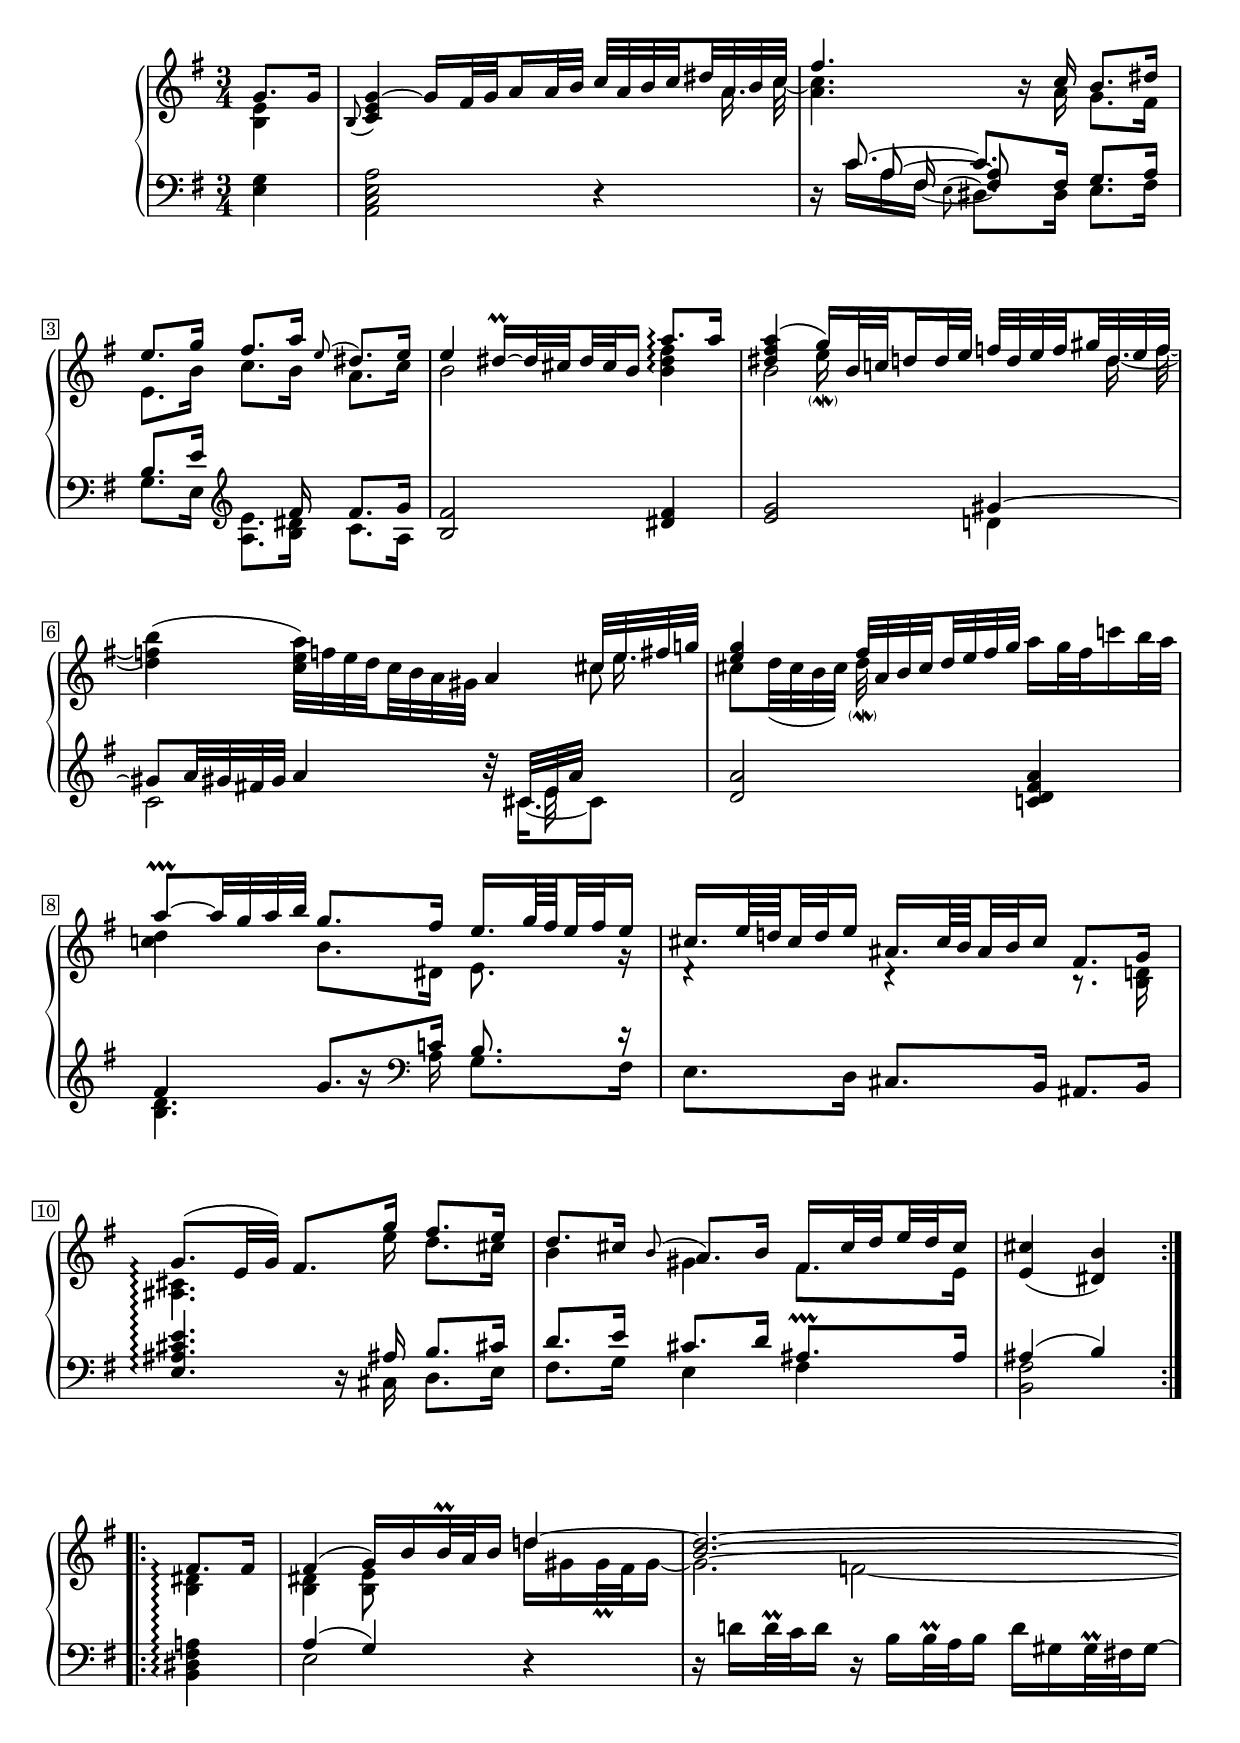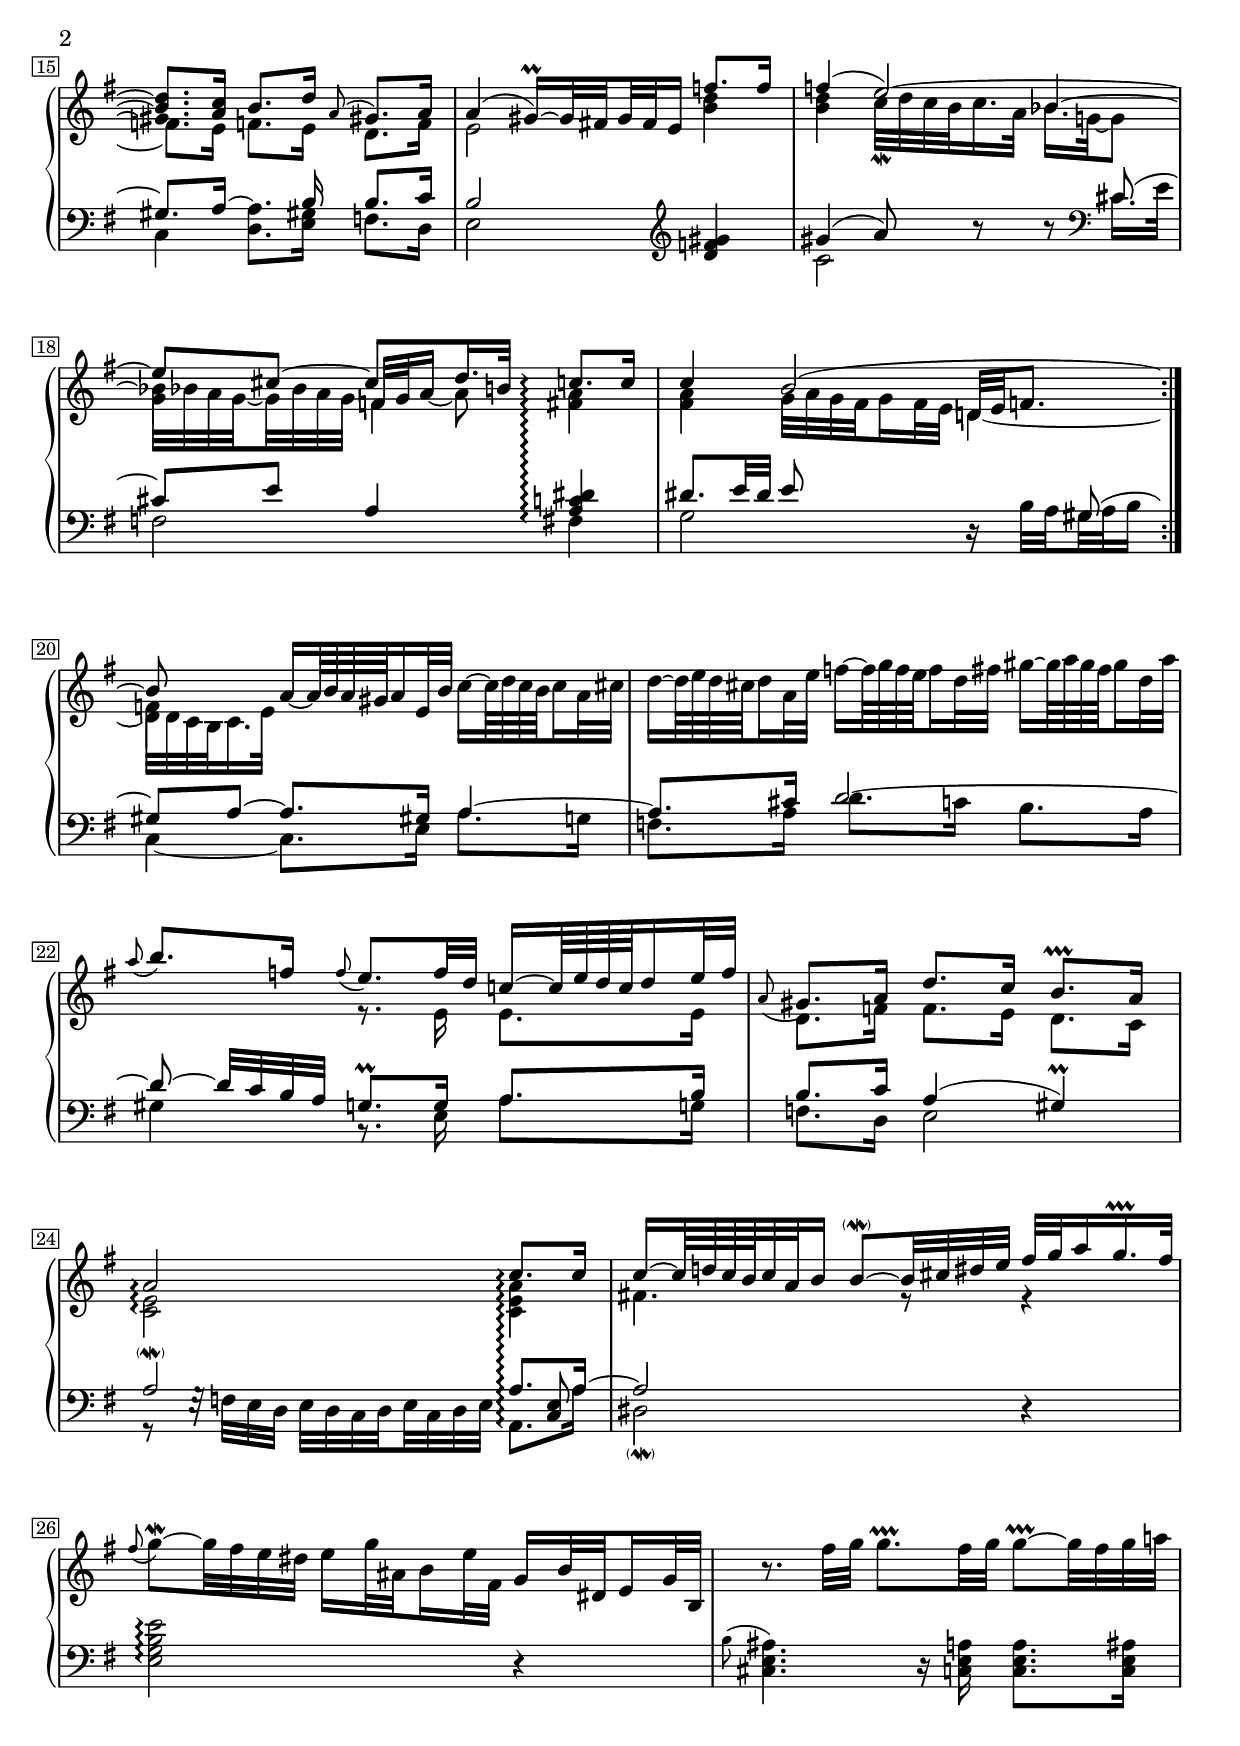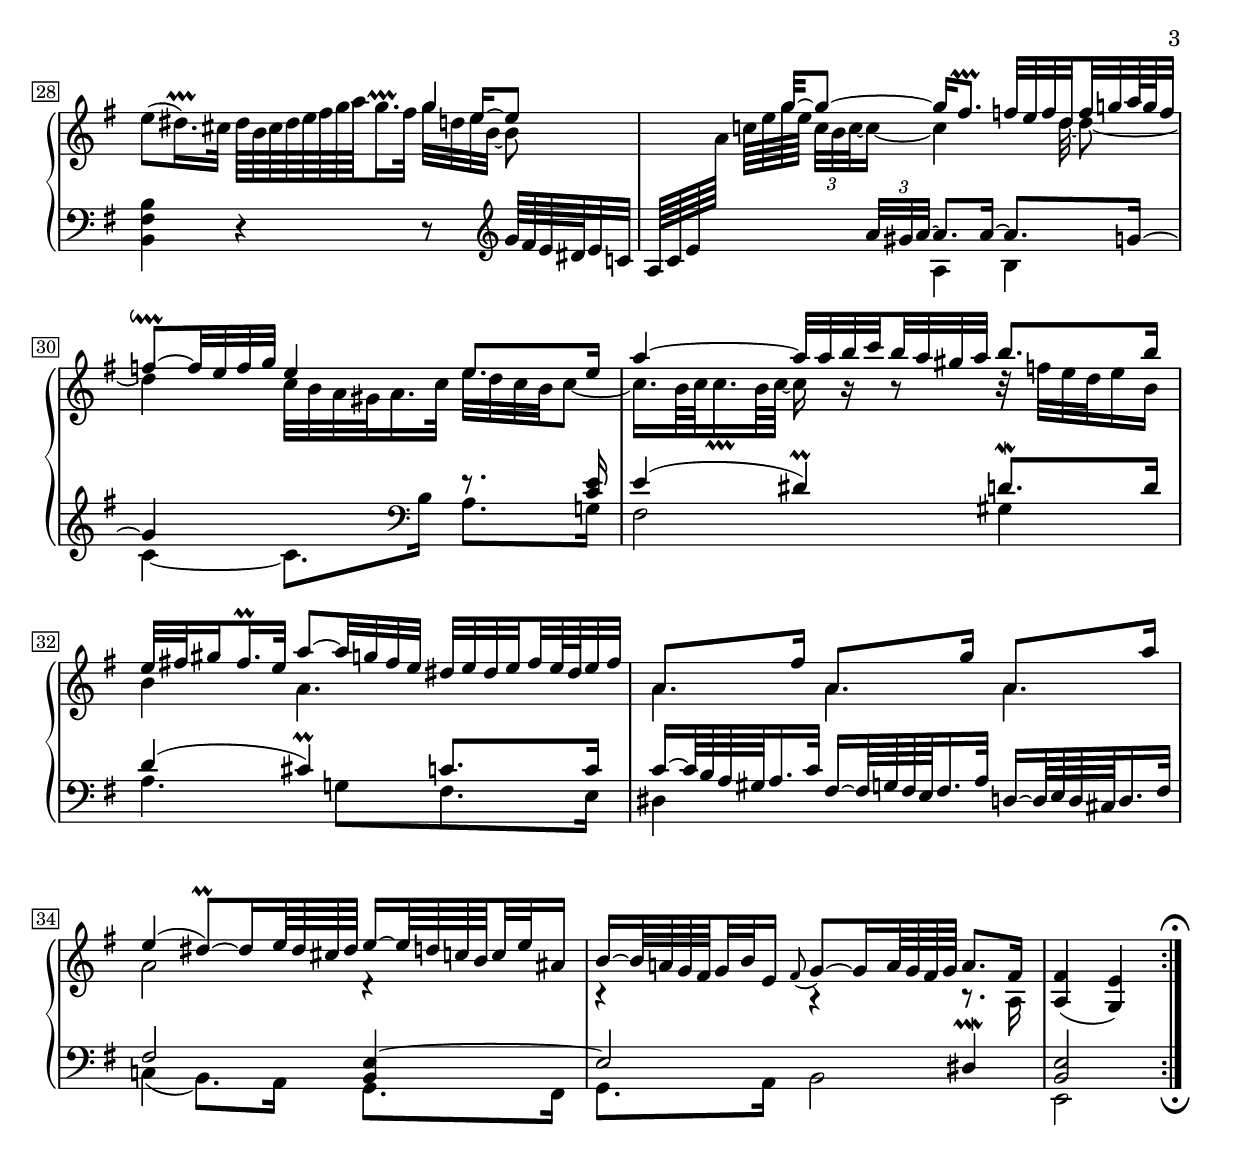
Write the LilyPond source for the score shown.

Global = {
  \key e \minor
  \time 3/4
  \include "../global.ly"
}

bottom = { \change Staff = "lower" \stemUp }
top = { \change Staff = "upper" \stemDown }

Sopran = \context Voice = "one" \relative c'' {
  \voiceOne
  \override MultiMeasureRest.staff-position = #-2
  \override Rest.staff-position = #0
  \set baseMoment = #(ly:make-moment 1/8)
  \stemUp\slurNeutral\tieUp
  \repeat volta 2 {
    \partial 4 { g8. g16 }
  %1
  | \set subdivideBeams = ##t
    \appoggiatura b,8 <c e g>4~ g'16[ fis32 g a16 a32 b] c[ a b c dis a b c]
  | fis4. r16 c b8.[ dis16]
  | e8.[ g16] fis8.[ a16] \slurUp\appoggiatura e8 dis8.[ e16]
  | e4 dis16~\prall[ dis32 cis dis cis b16] a'8.[ 16]
  %5
  | <dis, fis a>4( g16)[ b,32 c! d!16 d32 e] f![ d e f gis d e f]
  | s2 a,4*1/2 cis32[ e fis g!]
  | <e g>4 fis32[ a, b cis d e fis g] s4
  | a8~\prallprall[ a32 g a b] g8.[ fis16]
    \set subdivideBeams = ##t
    e16.[ g64 fis e32 fis e16]
  | cis16.[ e64 d! cis32 d e16] ais,16.[ cis64 b ais32 b cis16] fis,8.[ g16]
  %10
  | g8.\arpeggio[( e32 g]) fis8.[ g'16] fis8.[ e16]
  | d8.[ cis16] \appoggiatura b8 a8.[ b16] fis16[ cis'32 d e d cis16]
  | <e, cis'>4_( <dis b'>)
    \set subdivideBeams = ##f
  }
  \repeat volta 2 {
    \partial 4 { fis8.\arpeggio[ 16] }
  | fis4( g16)[ b b32\prall a b16] d!4~
  | <b d>2.~
  %15
  | <b d>8.[ <a c>16] b8.[ d16] \appoggiatura a8 gis8.[ a16]
  | \set subdivideBeams = ##t
    a4( gis16)\prall~[ gis32 fis! gis fis e16] f'!8.[ f16]
    \set subdivideBeams = ##f
  | f!4( e2~)
  | e8[ cis~] cis[ d16. b!32]
    \once\override NoteColumn.force-hshift = #3.5 c!8.\arpeggio[ c16]
  | c4
    \shape #'((0 . 0.5) (0 . 1.4) (0 . 1.8) (0 . 1.2)) Tie
    b2~
  %20
  | b8 s a16_~[ a64 b a gis a16 e32 b'] s4
  | s2.
  | \slurDown \appoggiatura a'8 b8.[ f!16] \appoggiatura f8 e8.[ f32 d]
    \override Stem.details.beamed-lengths = #'(6)
    c16~[ c64 e d c d16 e32 f]
    \revert Stem.details.beamed-lengths
  | \appoggiatura a,8 gis8.[ a16] d8.[ c16] b8.\prallprall[ a16]
  | a2\arpeggio c8.\arpeggio[ c16]
  %25
  | c16~[ c64 d! c b c32 a b16] b8~\parenthesize\mordent[ b32 cis dis e] fis[ g a16 g16.\prallprall fis32]
  | s2
    \set subdivideBeams = ##t
    g,16[ b32 dis, e16 g32 b,]
    \set subdivideBeams = ##f
  | s2.
  | s2 g''4*1/4 e16~[ e8]
  | s16. g32~ 8~ 16 fis8.\prallprall
    \set subdivideBeams = ##t
    f!32[ e f d f g! a64 g f32]
    \set subdivideBeams = ##f
  %30
  | f!8~\downprall[ 32 e f g] e4 e8.[ 16]
  | \set subdivideBeams = ##t
    a4~ a32[ a b c b a gis a] b8.[ b16]
  | e,32[ fis gis16 fis16.\prall e32] a8~[ a32 g! fis e] dis[ e dis e fis e64 dis e32 fis]
  | a,8.[ fis'16] a,8.[ g'16] a,8.[ a'16]
  | \slurUp\tieUp e4( dis8~\prall)[ dis16 e64 dis cis dis] e16~[ e64 d! c! b c32 e ais,16]
  %35
  | b16~[ b64 a! g fis g32 b e,16] \slurDown \appoggiatura fis8 g8~[ g16 a64 g fis g] a8.[ fis16]
    \set subdivideBeams = ##f
  | <a, fis'>4_( <g e'>)
    \override Score.TextMark.self-alignment-X = #CENTER
    \textEndMark \markup { \musicglyph "scripts.ufermata" }
  }
  \fine
}

Alto = \context Voice = "Two" \relative c' {
  \voiceTwo
  \override Rest.staff-position = #0
  \set baseMoment = #(ly:make-moment 1/8)
  \mergeDifferentlyDottedOn
  \stemDown
  \repeat volta 2 {
    \partial 4 { <b e>4 }
  %1
  | s2 s8 s32 << { \stemDown a'16. } \\ { \stemDown s16 c32~ } >>
  | << \\ <a c>4. >> s16 a g8.[ fis16]
  | e8.[ b'16] c8.[ b16] a8.[ c16]
  | b2
    \once\override Arpeggio.positions = #'(0 . 3.5)
    <b dis fis>4\arpeggio
  %5
  | b2*1/2 e16_\parenthesize\mordent s8. s8 s32 << { \stemDown d16._~ } \\ { \stemDown s16 f32_~ } >>
  | << {
      \stemDown d4 s2
    } \\ {
      \stemDown <f b>4^(
      \set baseMoment = #(ly:make-moment 1/8)
      \set subdivideBeams = ##t
      <c e a>32)[ f e d c b a gis]
      \set subdivideBeams = ##f
      s8 \autoBeamOff cis8*1/4 e16. \autoBeamOn
    } >>
  | cis8[ d32( cis b cis)] d32_\parenthesize\mordent s32 s8. a'16[ g32 fis c'!16 b32 a]
  | <c, d>4 b8.[ dis,16] e8. g16\rest
  | d4\rest c4\rest b8.\rest <b d>16
  %10
  | <ais cis>4.\arpeggio s16 e'' d8.[ cis16]
  | b4 gis fis8.[ e16]
  | s2
  }
  \repeat volta 2 {
    \partial 4 { <b dis!>4\arpeggio }
  | <b dis>4 <b e>8 s d'!16[ gis, gis32_\prall fis gis16~]
    << {
  |   gis2.^~
  |   \stemUp \once\omit Flag \once\omit Stem \once\override NoteColumn.force-hshift = #0 gis8. s16 s2
    }
    \new Voice {
      \voiceTwo
  |   s4 f!2~
  |   \once\override NoteColumn.force-hshift = #0.8 f8.[ e16] f8.[ e16] d8.[ f16]
    }
    >>
  %16
  | \stemDown e2 <b' d>4
    << {
  |   q c32_\mordent[ d c b c16. a32] bes16.[ g!32~ g8]
  |   \set subdivideBeams = ##t
      g32[ bes a g~ g bes a g]
      \set subdivideBeams = ##f
      \stemUp
      << {
        \once\override NoteColumn.force-hshift = #0.5 f!32[ g a16_~] \stemDown a8
      } \\ {
        \once\override NoteColumn.force-hshift = #0.5 f4
      } >>
      \once\override NoteColumn.force-hshift = #3.5 \stemDown <fis a>4\arpeggio
    }
    \new Voice {
      \voiceOne
  |   s2 bes4~
  |   \stemDown \once\omit Flag bes16 s8. s2
    }
    >>
  | <fis a>4
    \set subdivideBeams = ##t
    g32[ a g fis g16 fis32 e] << { d32 e f!8. } \\ d4~ >>
    \set subdivideBeams = ##f
  }
  %20
  | << \stemDown \once\omit Flag f32 \\ { d d c b c16. e32 } >> s4
    \set subdivideBeams = ##t
    \tieUp c'16~[ c64 d c b c16 a32 cis]
  | d16~[ d64 e d cis d16 a32 e'] f!16~[ f64 g f e f16 d32 fis] gis16~[ gis64 a gis fis gis16 d32 a']
    \set subdivideBeams = ##f
  | s4 e,8.\rest e16 e8.[ 16]
  | d8.[ f!16] f8.[ e16] d8.[ c16]
  | <c e>2\arpeggio <c e a>4\arpeggio
  %25
  | fis!4. e8\rest e4\rest
  | \stemUp\appoggiatura fis'8 \stemDown g8~^\mordent[ g32 fis e dis]
    \set subdivideBeams = ##t
    e16[ g32 ais, b16 e32 fis,] s4
    \set subdivideBeams = ##f
  | r8. fis'32[ g] g8.^\prallprall[ fis32 g] g8~^\prallprall[ g32 fis g a!]
  | \slurUp e8( dis16.^\prallprall) cis32]
    \set subdivideBeams = ##t
    dis64[ b cis dis e fis g a g16.^\prallprall fis32]
    \set subdivideBeams = ##f
    g32[ d e b_~] 8
  | \tieDown s16 c!64[ e g e] \omit TupletBracket \tuplet 3/2 { c32 b c~ } c16~ c4 s16.
    \autoBeamOff d32~ d8~ \autoBeamOff
  %30
  | d4 c32[ b a gis a16. c32] e32[ d c b c8~]
  | c16.[ b64 c c16._\prallprall b64 c~] c16 r r8 r32 f![ e d e16 b]
  | b4 a4. s8
  | a4 a a
  | a2 d,4\rest
  %35
  | b\rest a\rest b8.\rest a16
  | s2

}

Tenor = \context Voice = "Three" \relative c' {
  \voiceThree
  \override Rest.staff-position = #0
  \set baseMoment = #(ly:make-moment 1/8)
  \set PianoStaff.connectArpeggios = ##t
  \mergeDifferentlyDottedOn
  \stemUp
  \repeat volta 2 {
    \partial 4 { s4 }
  %1
  | s2.
  | s16 c8.~ \once\override NoteColumn.force-hshift = #0 c8.[ fis,16] g8.[ a16]
  | b8.[ e16] s8. fis16 fis8.[ g16]
  | <b, fis'>2 <dis fis>4
  %5
  | <e g>2 gis4~
  | gis8[ a32 gis fis gis] a4 r32 << { cis,[ e a] } \\ { s32 e s } >> s8
  | <d a'>2 <c! d fis a>4
  | fis4 g8.[ c,!16] b8. e16\rest
  | s4 cis,8.[ b16] ais8.[ b16]
  %10
  | <e ais cis e>4.\arpeggio s16 ais!16 b8.[ cis!16]
  | d8.[ e16] cis8.[ d16] ais8.\prallprall[ 16]
  | ais4( b)
  }
  \repeat volta 2 {
    \partial 4 { s4 }
  | a4( g) s
  | s2 s8. \once\omit Flag \once\omit Stem gis16~
  %15
  | gis8.[ a16~ ] \autoBeamOff \once\omit Flag \once\omit Stem a8. b16 \autoBeamOn b8.[ c16]
  | b2 s4
  | gis'4( a8) r r \clef bass
    \shape #'((0 . 0.8) (0 . 1) (0 . 1.5) (0 . 1.5)) Tie
    cis,8~
  | cis[ e] a,4 \once\override NoteColumn.force-hshift = #3.5 <a c dis>\arpeggio
  | dis8.[ e32 dis] e8 s4
    \shape #'((0 . 0.8) (0 . 1) (0 . 1.5) (0 . 1)) Tie
    gis,8~
  %20
  | gis[ a~] a8.[ gis16] a4~
  | a8.[ cis16] d2~
  | d8~ d32[ c b a] g8.\prall[ 16] a8.[ b16]
  | b8.[ c16] a4( gis\prall)
  | << { a2\parenthesize\mordent a8.\arpeggio[ 16~] } \\ { s2 s8  \stemUp	<c, e> } >>
  %25
  | << { a'2 s4 } \\ >>
  | s2.
  | s2.
  | s2 s8 g'64[ fis e dis e32 c!]
  | a64[ c e \top a] \bottom s8 \tuplet 3/2 { a32[ gis a~] } a8.[ 16~] a8.[ g!16~]
  %30
  | g4 s4 e8.\rest <c e>16
  | e4( dis\prall) d!8.\mordent[ d16]
  | d4( cis\prall) c!8.[ c16]
  | c16~[ c64 b a gis a16. c32] fis,16~[ fis64 g! fis e fis16. a32] d,16~[ d64 e d cis d16. fis32]
  | fis2 <b, e>4~
  %35
  | e2 dis4\prallmordent
  | <b e>2
  }
}

Bass = \context Voice = "four" \relative c {
  \voiceFour
  \override MultiMeasureRest.staff-position = #0
  \override Rest.staff-position = #0
  \set baseMoment = #(ly:make-moment 1/8)
  \stemDown\slurNeutral\tieDown
  \repeat volta 2 {
    \partial 4 { <e g>4 }
  %1
  | <a, c e a>2 r4
  | r16
    << {
      \autoBeamOff s16 a'8~ \once\override NoteColumn.force-hshift = #1 a s \autoBeamOn
    } \\ {
      s8 \stemUp fis16~ \once\override NoteColumn.force-hshift = #1 \once\omit Flag fis8 s
    } \\ {
      \stemDown c'16[ a fis] \appoggiatura e8 dis8.[ 16]
    } >>
    e8.[ fis16]
  | g8.[ e16] \clef treble <a e'>8.[ <b dis>16] c8.[ a16]
  | s2.
  %5
  | s2 d4
  | c2 s32 cis16.~[ cis8]
  | s2.
  | <b d>4. r16 \clef bass a16 g8.[ fis16]
  | e8.[ d16] s2
  %10
  | s4. r16 cis d8.[ e16]
  | fis8.[ g16] e4 fis
  | <b, fis'>2
  }
  \repeat volta 2 {
    \partial 4 { <b dis fis a>4\arpeggio }
  | e2 r4
  | r16 d'16[ d32^\prall c d16] r16 b16[ b32^\prall a b16] d16[ gis, gis32^\prall fis gis16]
  %15
  | c,4 <d a'>8.[ <e gis>16] f!8.[ d16]
  | e2 \clef treble \stemUp <d' f! gis>4
  | \stemDown c2 s8 cis16.[ e32]
  | f,!2 \once\override NoteColumn.force-hshift = #3.5 fis4\arpeggio
  | g2
    \set subdivideBeams = ##t
    r16 b32[ a gis a b16]
    \set subdivideBeams = ##f
  %20
  | c,4~ c8.[ e16] a8.[ g!16]
  | f!8.[ a16] d8.[ c!16] b8.[ a16]
  | gis4 b,8.\rest e16 a8.[ g!16]
  | f!8.[ d16] e2
  | g,8\rest e'32\rest f![ e d]
    \set subdivideBeams = ##t
    e[ d c d e c d e] a,8.\arpeggio[ a'16]
    \set subdivideBeams = ##f
  %25
  | dis,2_\parenthesize\mordent r4
  | <e g b e>2\arpeggio r4
  | \appoggiatura b'8 <cis, e ais>4. r16 <c! e a!> q8.[ <c e ais>16]
  | <b fis' b>4 r r8 \clef treble s8
  | s4 a'4 b
  %30
  | c~ 8. \clef bass b16 a8.[ g16]
  | fis2 gis4
  | a4. g!8[ fis8. e16]
  | dis4 s2
  | c!4_( b8.) a16] g8.[ fis16]
  %35
  | g8.[ a16] b2
  | e,2
    \tweak direction #DOWN
    \textEndMark \markup { \musicglyph "scripts.dfermata" }
  }
  \fine
}

\score {
  \new PianoStaff
  <<
    \accidentalStyle Score.piano
    \context Staff = "upper" <<
      \set Staff.midiInstrument = #"acoustic grand"
      \Global
      \clef treble
      \Sopran
      \Alto
    >>
    \context Staff = "lower" <<
      \set Staff.midiInstrument = #"acoustic grand"
      \Global
      \clef bass
      \Tenor
      \Bass
    >>
  >>
  \header {
    %composer = "Johann Sebastian Bach"
    %opus = "BWV 830"
    %subtitle = "Toccata"
    title = \markup {
      %\override #'(font-name . "TeX Gyre Schola") {
        "Sarabande"
      %}
    }
  }
  \layout {
    \context {
      \PianoStaff
    }
  }
  \midi {
    \tempo 4 = 60
  }
}
